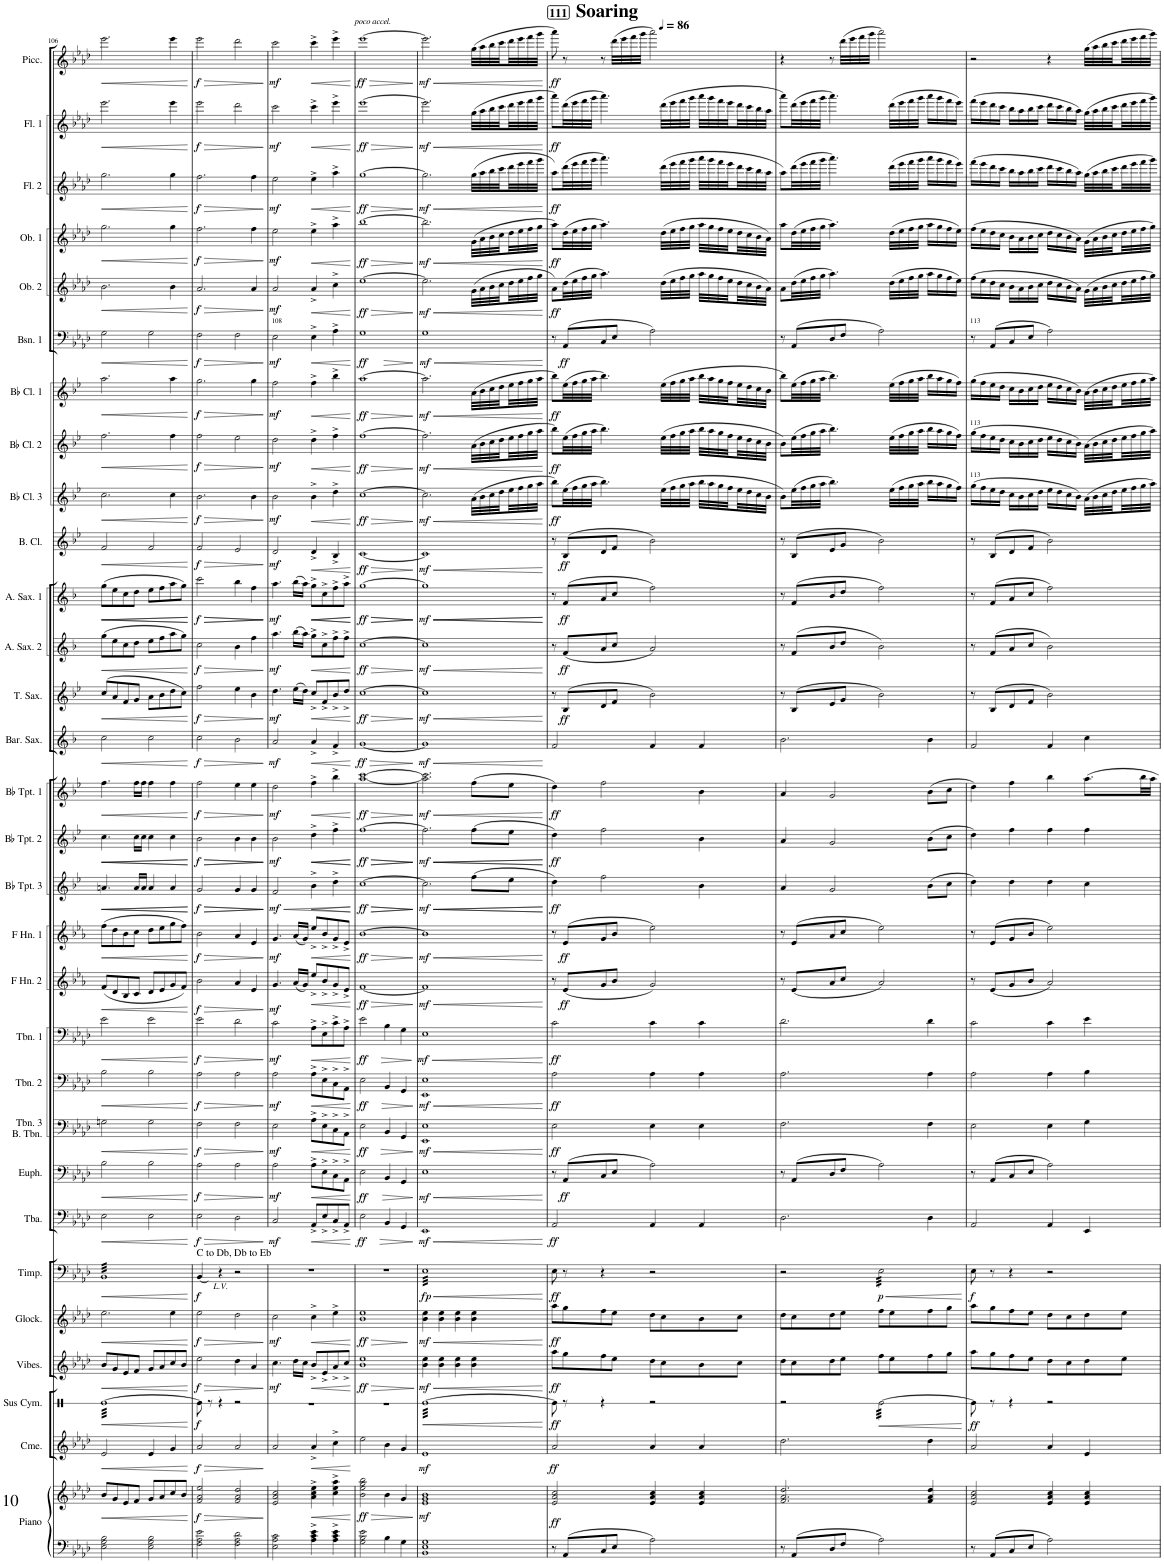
**kern	**kern	**dynam	**kern	**dynam	**kern	**dynam	**kern	**dynam	**kern	**dynam	**kern	**dynam	**kern	**dynam	**kern	**dynam	**kern	**dynam	**kern	**dynam	**kern	**dynam	**kern	**dynam	**kern	**dynam	**kern	**dynam	**kern	**dynam	**kern	**dynam	**kern	**dynam	**kern	**dynam	**kern	**dynam	**kern	**dynam	**kern	**dynam	**kern	**dynam	**kern	**dynam	**kern	**dynam	**kern	**dynam	**kern	**dynam	**kern	**dynam	**kern	**dynam	**kern	**dynam	**kern	**dynam
*part30	*part30	*part30	*part29	*part29	*part28	*part28	*part27	*part27	*part26	*part26	*part25	*part25	*part24	*part24	*part23	*part23	*part22	*part22	*part21	*part21	*part20	*part20	*part19	*part19	*part18	*part18	*part17	*part17	*part16	*part16	*part15	*part15	*part14	*part14	*part13	*part13	*part12	*part12	*part11	*part11	*part10	*part10	*part9	*part9	*part8	*part8	*part7	*part7	*part6	*part6	*part5	*part5	*part4	*part4	*part3	*part3	*part2	*part2	*part1	*part1
*staff31	*staff30	*staff30/31	*staff29	*staff29	*staff28	*staff28	*staff27	*staff27	*staff26	*staff26	*staff25	*staff25	*staff24	*staff24	*staff23	*staff23	*staff22	*staff22	*staff21	*staff21	*staff20	*staff20	*staff19	*staff19	*staff18	*staff18	*staff17	*staff17	*staff16	*staff16	*staff15	*staff15	*staff14	*staff14	*staff13	*staff13	*staff12	*staff12	*staff11	*staff11	*staff10	*staff10	*staff9	*staff9	*staff8	*staff8	*staff7	*staff7	*staff6	*staff6	*staff5	*staff5	*staff4	*staff4	*staff3	*staff3	*staff2	*staff2	*staff1	*staff1
*I"Piano	*	*	*I"Chimes	*	*I"Suspended Cymbal	*	*I"Vibraphone	*	*I"Glockenspiel	*	*I"Timpani	*	*I"Tuba	*	*I"Euphonium	*	*I"Trombone 3 &amp; Bass Trombone	*	*I"Trombone 2	*	*I"Trombone 1	*	*I"F Horn 2	*	*I"F Horn 1	*	*I"Bb Trumpet 3	*	*I"Bb Trumpet 2	*	*I"Bb Trumpet 1	*	*I"Baritone Saxophone	*	*I"Tenor Saxophone	*	*I"Alto Saxophone 2	*	*I"Alto Saxophone 1	*	*I"Bass Clarinet	*	*I"Bb Clarinet 3	*	*I"Bb Clarinet 2	*	*I"Bb Clarinet 1	*	*I"Bassoon 1	*	*I"Oboe 2	*	*I"Oboe 1	*	*I"Flute 2	*	*I"Flute 1	*	*I"Piccolo	*
*I'Piano	*	*	*I'Cme.	*	*I'Sus Cym.	*	*	*	*I'Glock.	*	*I'Timp.	*	*I'Tba.	*	*I'Euph.	*	*I'Tbn. 3 B. Tbn.	*	*I'Tbn. 2	*	*I'Tbn. 1	*	*I'F Hn. 2	*	*I'F Hn. 1	*	*I'Bb Tpt. 3	*	*I'Bb Tpt. 2	*	*I'Bb Tpt. 1	*	*I'Bar. Sax.	*	*I'T. Sax.	*	*I'A. Sax. 2	*	*I'A. Sax. 1	*	*I'B. Cl.	*	*I'Bb Cl. 3	*	*I'Bb Cl. 2	*	*I'Bb Cl. 1	*	*I'Bsn. 1	*	*I'Ob. 2	*	*I'Ob. 1	*	*I'Fl. 2	*	*I'Fl. 1	*	*I'Picc.	*
!!LO:PB:g=z
*clefF4	*clefG2	*	*clefG2	*	*clefX	*	*clefG2	*	*clefG2	*	*clefF4	*	*clefF4	*	*clefF4	*	*clefF4	*	*clefF4	*	*clefF4	*	*clefG2	*	*clefG2	*	*clefG2	*	*clefG2	*	*clefG2	*	*clefG2	*	*clefG2	*	*clefG2	*	*clefG2	*	*clefG2	*	*clefG2	*	*clefG2	*	*clefG2	*	*clefF4	*	*clefG2	*	*clefG2	*	*clefG2	*	*clefG2	*	*clefG2	*
*	*	*	*	*	*	*	*	*	*Trd-14c-24	*	*	*	*	*	*	*	*	*	*	*	*	*	*Trd4c7	*	*Trd4c7	*	*Trd1c2	*	*Trd1c2	*	*Trd1c2	*	*Trd12c21	*	*Trd8c14	*	*Trd5c9	*	*Trd5c9	*	*Trd8c14	*	*Trd1c2	*	*Trd1c2	*	*Trd1c2	*	*	*	*	*	*	*	*	*	*	*	*Trd-7c-12	*
*k[b-e-a-d-]	*k[b-e-a-d-]	*	*k[b-e-a-d-]	*	*k[]	*	*k[b-e-a-d-]	*	*k[b-e-a-d-]	*	*k[b-e-a-d-]	*	*k[b-e-a-d-]	*	*k[b-e-a-d-]	*	*k[b-e-a-d-]	*	*k[b-e-a-d-]	*	*k[b-e-a-d-]	*	*k[b-e-a-]	*	*k[b-e-a-]	*	*k[b-e-]	*	*k[b-e-]	*	*k[b-e-]	*	*k[b-]	*	*k[b-e-]	*	*k[b-]	*	*k[b-]	*	*k[b-e-]	*	*k[b-e-]	*	*k[b-e-]	*	*k[b-e-]	*	*k[b-e-a-d-]	*	*k[b-e-a-d-]	*	*k[b-e-a-d-]	*	*k[b-e-a-d-]	*	*k[b-e-a-d-]	*	*k[b-e-a-d-]	*
*M4/4	*M4/4	*	*M4/4	*	*M4/4	*	*M4/4	*	*M4/4	*	*M4/4	*	*M4/4	*	*M4/4	*	*M4/4	*	*M4/4	*	*M4/4	*	*M4/4	*	*M4/4	*	*M4/4	*	*M4/4	*	*M4/4	*	*M4/4	*	*M4/4	*	*M4/4	*	*M4/4	*	*M4/4	*	*M4/4	*	*M4/4	*	*M4/4	*	*M4/4	*	*M4/4	*	*M4/4	*	*M4/4	*	*M4/4	*	*M4/4	*
=106	=106	=106	=106	=106	=106	=106	=106	=106	=106	=106	=106	=106	=106	=106	=106	=106	=106	=106	=106	=106	=106	=106	=106	=106	=106	=106	=106	=106	=106	=106	=106	=106	=106	=106	=106	=106	=106	=106	=106	=106	=106	=106	=106	=106	=106	=106	=106	=106	=106	=106	=106	=106	=106	=106	=106	=106	=106	=106	=106	=106
!	!	!LO:HP:b	!	!LO:HP:b	!	!LO:HP:b	!	!LO:HP:b	!	!LO:HP:b	!	!LO:HP:b	!	!LO:HP:b	!	!LO:HP:b	!	!LO:HP:b	!	!LO:HP:b	!	!LO:HP:b	!	!LO:HP:b	!	!LO:HP:b	!	!LO:HP:b	!	!LO:HP:b	!	!LO:HP:b	!	!LO:HP:b	!	!LO:HP:b	!	!LO:HP:b	!	!LO:HP:b	!	!LO:HP:b	!	!LO:HP:b	!	!LO:HP:b	!	!LO:HP:b	!	!LO:HP:b	!	!LO:HP:b	!	!LO:HP:b	!	!LO:HP:b	!	!LO:HP:b	!	!LO:HP:b
*	*	*	*	*	*tremolo	*	*	*	*	*	*	*	*	*	*	*	*	*	*	*	*	*	*	*	*	*	*	*	*	*	*	*	*	*	*	*	*	*	*	*	*	*	*	*	*	*	*	*	*	*	*	*	*	*	*	*	*	*	*	*
*	*	*	*	*	*	*	*	*	*	*	*tremolo	*	*	*	*	*	*	*	*	*	*	*	*	*	*	*	*	*	*	*	*	*	*	*	*	*	*	*	*	*	*	*	*	*	*	*	*	*	*	*	*	*	*	*	*	*	*	*	*	*
2E-\ 2G\ 2B-\	8b-/L	<	2e-/	<	[32ReLLL	<	8b-/L	<	2.ee-\	<	32BB-LLL	<	2E-\	<	2B-\	<	2Gn\	<	2B-\	<	2e-\	<	(8f/L	<	(8ff\L	<	4.an/	<	4.cc\	<	4.ff\	<	2cc\	<	(8cc/L	<	(8gg\L	<	(8gg\L	<	2f/	<	2.cc\	<	2.ff\	<	2.aa\	<	2G\	<	2.b-\	<	2.gg\	<	2.gg\	<	2.eee-\	<	2.eee-\	<
.	.	.	.	.	32Re	.	.	.	.	.	32BB-	.	.	.	.	.	.	.	.	.	.	.	.	.	.	.	.	.	.	.	.	.	.	.	.	.	.	.	.	.	.	.	.	.	.	.	.	.	.	.	.	.	.	.	.	.	.	.	.	.
.	.	.	.	.	32Re	.	.	.	.	.	32BB-	.	.	.	.	.	.	.	.	.	.	.	.	.	.	.	.	.	.	.	.	.	.	.	.	.	.	.	.	.	.	.	.	.	.	.	.	.	.	.	.	.	.	.	.	.	.	.	.	.
.	.	.	.	.	32Re	.	.	.	.	.	32BB-	.	.	.	.	.	.	.	.	.	.	.	.	.	.	.	.	.	.	.	.	.	.	.	.	.	.	.	.	.	.	.	.	.	.	.	.	.	.	.	.	.	.	.	.	.	.	.	.	.
!	!	!	!	!	!	!	!	!	!	!	!	!	!	!	!	!	!	!	!	!	!	!	!	!	!	!	!	!	!	!	!	!	!	!	!	!	!	!	!	!LO:HP:b	!	!	!	!	!	!	!	!	!	!	!	!	!	!	!	!	!	!	!	!
.	8g/	.	.	.	32Re	.	8g/	.	.	.	32BB-	.	.	.	.	.	.	.	.	.	.	.	8d/	.	8dd\	.	.	.	.	.	.	.	.	.	8a/	.	8ee\	.	8ee\	<	.	.	.	.	.	.	.	.	.	.	.	.	.	.	.	.	.	.	.	.
.	.	.	.	.	32Re	.	.	.	.	.	32BB-	.	.	.	.	.	.	.	.	.	.	.	.	.	.	.	.	.	.	.	.	.	.	.	.	.	.	.	.	.	.	.	.	.	.	.	.	.	.	.	.	.	.	.	.	.	.	.	.	.
.	.	.	.	.	32Re	.	.	.	.	.	32BB-	.	.	.	.	.	.	.	.	.	.	.	.	.	.	.	.	.	.	.	.	.	.	.	.	.	.	.	.	.	.	.	.	.	.	.	.	.	.	.	.	.	.	.	.	.	.	.	.	.
.	.	.	.	.	32Re	.	.	.	.	.	32BB-	.	.	.	.	.	.	.	.	.	.	.	.	.	.	.	.	.	.	.	.	.	.	.	.	.	.	.	.	.	.	.	.	.	.	.	.	.	.	.	.	.	.	.	.	.	.	.	.	.
.	8e-/	.	.	.	32Re	.	8e-/	.	.	.	32BB-	.	.	.	.	.	.	.	.	.	.	.	8B-/	.	8b-\	.	.	.	.	.	.	.	.	.	8f/	.	8cc\	.	8cc\	.	.	.	.	.	.	.	.	.	.	.	.	.	.	.	.	.	.	.	.	.
.	.	.	.	.	32Re	.	.	.	.	.	32BB-	.	.	.	.	.	.	.	.	.	.	.	.	.	.	.	.	.	.	.	.	.	.	.	.	.	.	.	.	.	.	.	.	.	.	.	.	.	.	.	.	.	.	.	.	.	.	.	.	.
.	.	.	.	.	32Re	.	.	.	.	.	32BB-	.	.	.	.	.	.	.	.	.	.	.	.	.	.	.	.	.	.	.	.	.	.	.	.	.	.	.	.	.	.	.	.	.	.	.	.	.	.	.	.	.	.	.	.	.	.	.	.	.
.	.	.	.	.	32Re	.	.	.	.	.	32BB-	.	.	.	.	.	.	.	.	.	.	.	.	.	.	.	.	.	.	.	.	.	.	.	.	.	.	.	.	.	.	.	.	.	.	.	.	.	.	.	.	.	.	.	.	.	.	.	.	.
!	!	!	!	!	!	!	!	!	!	!	!	!	!	!	!	!	!	!	!	!	!	!	!	!	!	!	!	!LO:HP:b	!	!LO:HP:b	!	!	!	!	!	!	!	!	!	!	!	!	!	!	!	!	!	!	!	!	!	!	!	!	!	!	!	!	!	!
.	8f/J	.	.	.	32Re	.	8f/J	.	.	.	32BB-	.	.	.	.	.	.	.	.	.	.	.	8c/J	.	8cc\J	.	16a/LL	<	16cc\LL	<	16ff\LL	.	.	.	8g/J	.	8dd\J	.	8dd\J	.	.	.	.	.	.	.	.	.	.	.	.	.	.	.	.	.	.	.	.	.
.	.	.	.	.	32Re	.	.	.	.	.	32BB-	.	.	.	.	.	.	.	.	.	.	.	.	.	.	.	.	.	.	.	.	.	.	.	.	.	.	.	.	.	.	.	.	.	.	.	.	.	.	.	.	.	.	.	.	.	.	.	.	.
.	.	.	.	.	32Re	.	.	.	.	.	32BB-	.	.	.	.	.	.	.	.	.	.	.	.	.	.	.	16a/JJ	.	16cc\JJ	.	16ff\JJ	.	.	.	.	.	.	.	.	.	.	.	.	.	.	.	.	.	.	.	.	.	.	.	.	.	.	.	.	.
.	.	.	.	.	32Re	.	.	.	.	.	32BB-	.	.	.	.	.	.	.	.	.	.	.	.	.	.	.	.	.	.	.	.	.	.	.	.	.	.	.	.	.	.	.	.	.	.	.	.	.	.	.	.	.	.	.	.	.	.	.	.	.
2E-\ 2G\ 2B-\	8g/L	.	4e-/	.	32Re	.	8g/L	.	.	.	32BB-	.	2E-\	.	2B-\	.	2G\	.	2B-\	.	2e-\	.	8d/L	.	8dd\L	.	4a/	.	4cc\	.	4ff\	.	2cc\	.	8a\L	.	8ee\L	.	8ee\L	.	2f/	.	.	.	.	.	.	.	2G\	.	.	.	.	.	.	.	.	.	.	.
.	.	.	.	.	32Re	.	.	.	.	.	32BB-	.	.	.	.	.	.	.	.	.	.	.	.	.	.	.	.	.	.	.	.	.	.	.	.	.	.	.	.	.	.	.	.	.	.	.	.	.	.	.	.	.	.	.	.	.	.	.	.	.
.	.	.	.	.	32Re	.	.	.	.	.	32BB-	.	.	.	.	.	.	.	.	.	.	.	.	.	.	.	.	.	.	.	.	.	.	.	.	.	.	.	.	.	.	.	.	.	.	.	.	.	.	.	.	.	.	.	.	.	.	.	.	.
.	.	.	.	.	32Re	.	.	.	.	.	32BB-	.	.	.	.	.	.	.	.	.	.	.	.	.	.	.	.	.	.	.	.	.	.	.	.	.	.	.	.	.	.	.	.	.	.	.	.	.	.	.	.	.	.	.	.	.	.	.	.	.
.	8a-/	.	.	.	32Re	.	8a-/	.	.	.	32BB-	.	.	.	.	.	.	.	.	.	.	.	8e-/	.	8ee-\	.	.	.	.	.	.	.	.	.	8b-\	.	8ff\	.	8ff\	.	.	.	.	.	.	.	.	.	.	.	.	.	.	.	.	.	.	.	.	.
.	.	.	.	.	32Re	.	.	.	.	.	32BB-	.	.	.	.	.	.	.	.	.	.	.	.	.	.	.	.	.	.	.	.	.	.	.	.	.	.	.	.	.	.	.	.	.	.	.	.	.	.	.	.	.	.	.	.	.	.	.	.	.
.	.	.	.	.	32Re	.	.	.	.	.	32BB-	.	.	.	.	.	.	.	.	.	.	.	.	.	.	.	.	.	.	.	.	.	.	.	.	.	.	.	.	.	.	.	.	.	.	.	.	.	.	.	.	.	.	.	.	.	.	.	.	.
.	.	.	.	.	32Re	.	.	.	.	.	32BB-	.	.	.	.	.	.	.	.	.	.	.	.	.	.	.	.	.	.	.	.	.	.	.	.	.	.	.	.	.	.	.	.	.	.	.	.	.	.	.	.	.	.	.	.	.	.	.	.	.
.	8cc/	.	4g/	.	32Re	.	8cc/	.	4ee-\	.	32BB-	.	.	.	.	.	.	.	.	.	.	.	8g/	.	8gg\	.	4a/	.	4cc\	.	4ff\	.	.	.	8dd\	.	8aa\	.	8aa\	.	.	.	4cc\	.	4ff\	.	4aa\	.	.	.	4b-\	.	4gg\	.	4gg\	.	4eee-\	.	4eee-\	.
.	.	.	.	.	32Re	.	.	.	.	.	32BB-	.	.	.	.	.	.	.	.	.	.	.	.	.	.	.	.	.	.	.	.	.	.	.	.	.	.	.	.	.	.	.	.	.	.	.	.	.	.	.	.	.	.	.	.	.	.	.	.	.
.	.	.	.	.	32Re	.	.	.	.	.	32BB-	.	.	.	.	.	.	.	.	.	.	.	.	.	.	.	.	.	.	.	.	.	.	.	.	.	.	.	.	.	.	.	.	.	.	.	.	.	.	.	.	.	.	.	.	.	.	.	.	.
.	.	.	.	.	32Re	.	.	.	.	.	32BB-	.	.	.	.	.	.	.	.	.	.	.	.	.	.	.	.	.	.	.	.	.	.	.	.	.	.	.	.	.	.	.	.	.	.	.	.	.	.	.	.	.	.	.	.	.	.	.	.	.
.	8b-/J	.	.	.	32Re	.	8b-/J	.	.	.	32BB-	.	.	.	.	.	.	.	.	.	.	.	8f/J)	.	8ff\J)	.	.	.	.	.	.	.	.	.	8cc\J)	.	8gg\J)	.	8gg\J)	.	.	.	.	.	.	.	.	.	.	.	.	.	.	.	.	.	.	.	.	.
.	.	.	.	.	32Re	.	.	.	.	.	32BB-	.	.	.	.	.	.	.	.	.	.	.	.	.	.	.	.	.	.	.	.	.	.	.	.	.	.	.	.	.	.	.	.	.	.	.	.	.	.	.	.	.	.	.	.	.	.	.	.	.
.	.	.	.	.	32Re	.	.	.	.	.	32BB-	.	.	.	.	.	.	.	.	.	.	.	.	.	.	.	.	.	.	.	.	.	.	.	.	.	.	.	.	.	.	.	.	.	.	.	.	.	.	.	.	.	.	.	.	.	.	.	.	.
.	.	.	.	.	32ReJJJ	.	.	.	.	.	32BB-JJJ	.	.	.	.	.	.	.	.	.	.	.	.	.	.	.	.	.	.	.	.	.	.	.	.	.	.	.	.	.	.	.	.	.	.	.	.	.	.	.	.	.	.	.	.	.	.	.	.	.
*	*	*	*	*	*	*	*	*	*	*	*Xtremolo	*	*	*	*	*	*	*	*	*	*	*	*	*	*	*	*	*	*	*	*	*	*	*	*	*	*	*	*	*	*	*	*	*	*	*	*	*	*	*	*	*	*	*	*	*	*	*	*	*
*	*	*	*	*	*Xtremolo	*	*	*	*	*	*	*	*	*	*	*	*	*	*	*	*	*	*	*	*	*	*	*	*	*	*	*	*	*	*	*	*	*	*	*	*	*	*	*	*	*	*	*	*	*	*	*	*	*	*	*	*	*	*	*
.	.	[	.	[	.	[	.	[	.	[	.	[	.	[	.	[	.	[	.	[	.	[	.	[	.	[	.	[ [	.	[ [	.	[	.	[	.	[	.	[	.	[ [	.	[	.	[	.	[	.	[	.	[	.	[	.	[	.	[	.	[	.	[
=107	=107	=107	=107	=107	=107	=107	=107	=107	=107	=107	=107	=107	=107	=107	=107	=107	=107	=107	=107	=107	=107	=107	=107	=107	=107	=107	=107	=107	=107	=107	=107	=107	=107	=107	=107	=107	=107	=107	=107	=107	=107	=107	=107	=107	=107	=107	=107	=107	=107	=107	=107	=107	=107	=107	=107	=107	=107	=107	=107	=107
!	!	!	!	!	!	!	!	!	!	!	!LO:TX:a:t=C to Db, Db to Eb	!	!	!	!	!	!	!	!	!	!	!	!	!	!	!	!	!	!	!	!	!	!	!	!	!	!	!	!	!	!	!	!	!	!	!	!	!	!	!	!	!	!	!	!	!	!	!	!	!
!	!	!	!	!	!	!	!	!	!	!	!LO:TX:b:i:t=L.V.	!	!	!	!	!	!	!	!	!	!	!	!	!	!	!	!	!	!	!	!	!	!	!	!	!	!	!	!	!	!	!	!	!	!	!	!	!	!	!	!	!	!	!	!	!	!	!	!	!
!	!	!LO:HP:b	!	!LO:HP:b	!	!	!	!LO:HP:b	!	!LO:HP:b	!	!	!	!LO:HP:b	!	!LO:HP:b	!	!LO:HP:b	!	!LO:HP:b	!	!LO:HP:b	!	!LO:HP:b	!	!LO:HP:b	!	!LO:HP:b	!	!LO:HP:b	!	!LO:HP:b	!	!LO:HP:b	!	!LO:HP:b	!	!LO:HP:b	!	!LO:HP:b	!	!LO:HP:b	!	!LO:HP:b	!	!LO:HP:b	!	!LO:HP:b	!	!LO:HP:b	!	!LO:HP:b	!	!LO:HP:b	!	!LO:HP:b	!	!LO:HP:b	!	!LO:HP:b
!	!	!LO:DY:n=1:b	!	!LO:DY:n=1:b	!	!LO:DY:b	!	!LO:DY:n=1:b	!	!LO:DY:n=1:b	!	!LO:DY:b	!	!LO:DY:n=1:b	!	!LO:DY:n=1:b	!	!LO:DY:n=1:b	!	!LO:DY:n=1:b	!	!LO:DY:n=1:b	!	!LO:DY:n=1:b	!	!LO:DY:n=1:b	!	!LO:DY:n=1:b	!	!LO:DY:n=1:b	!	!LO:DY:n=1:b	!	!LO:DY:n=1:b	!	!LO:DY:n=1:b	!	!LO:DY:n=1:b	!	!LO:DY:n=1:b	!	!LO:DY:n=1:b	!	!LO:DY:n=1:b	!	!LO:DY:n=1:b	!	!LO:DY:n=1:b	!	!LO:DY:n=1:b	!	!LO:DY:n=1:b	!	!LO:DY:n=1:b	!	!LO:DY:n=1:b	!	!LO:DY:n=1:b	!	!LO:DY:n=1:b
2F\ 2A-\ 2e-\	2f/ 2a-/ 2ee-/	> f	2a-/	> f	8Re\]	f	2ee-\	> f	2ee-\	> f	4BB-/	f	2E-\	> f	2A-\	> f	2F\	> f	2A-\	> f	2e-\	> f	2b-\	> f	2b-\	> f	2g/	> f	2b-\	> f	2ff\	> f	2cc\	> f	2ff\	> f	2cc\	> f	2ccc\	> f	2f/	> f	2.b-\	> f	2ff\	> f	2.gg\	> f	2F\	> f	2.a-/	> f	2.ff\	> f	2.ff\	> f	2eee-\	> f	2eee-\	> f
.	.	.	.	.	8r	.	.	.	.	.	.	.	.	.	.	.	.	.	.	.	.	.	.	.	.	.	.	.	.	.	.	.	.	.	.	.	.	.	.	.	.	.	.	.	.	.	.	.	.	.	.	.	.	.	.	.	.	.	.	.
.	.	.	.	.	4r	.	.	.	.	.	4r	.	.	.	.	.	.	.	.	.	.	.	.	.	.	.	.	.	.	.	.	.	.	.	.	.	.	.	.	.	.	.	.	.	.	.	.	.	.	.	.	.	.	.	.	.	.	.	.	.
!	!	!	!	!	!	!	!	!	!	!	!	!	!	!	!	!	!	!	!	!	!	!	!	!	!	!	!	!LO:HP:b	!	!LO:HP:b	!	!	!	!	!	!	!	!	!	!LO:HP:b	!	!	!	!	!	!	!	!	!	!	!	!	!	!	!	!	!	!	!	!
2F\ 2A-\ 2d-\	2f/ 2a-/ 2dd-/	.	2a-/	.	2r	.	4dd-\	.	2dd-\	.	2r	.	2D-\	.	2A-\	.	2F\	.	2A-\	.	2d-\	.	4a-/	.	4a-/	.	4g/	>	4b-\	>	4ee-\	.	2b-\	.	4ee-\	.	4b-\	.	4bb-\	>	2e-/	.	.	.	2ee-\	.	.	.	2F\	.	.	.	.	.	.	.	2ddd-\	.	2ddd-\	.
.	.	.	.	.	.	.	4a-/	.	.	.	.	.	.	.	.	.	.	.	.	.	.	.	4e-/	.	4e-/	.	4g/	.	4b-\	.	4ee-\	.	.	.	4b-\	.	4ff\	.	4ff\	.	.	.	4b-\	.	.	.	4gg\	.	.	.	4a-/	.	4ff\	.	4ff\	.	.	.	.	.
.	.	]	.	]	.	.	.	]	.	]	.	.	.	]	.	]	.	]	.	]	.	]	.	]	.	]	.	] ]	.	] ]	.	]	.	]	.	]	.	]	.	] ]	.	]	.	]	.	]	.	]	.	]	.	]	.	]	.	]	.	]	.	]
=108	=108	=108	=108	=108	=108	=108	=108	=108	=108	=108	=108	=108	=108	=108	=108	=108	=108	=108	=108	=108	=108	=108	=108	=108	=108	=108	=108	=108	=108	=108	=108	=108	=108	=108	=108	=108	=108	=108	=108	=108	=108	=108	=108	=108	=108	=108	=108	=108	=108	=108	=108	=108	=108	=108	=108	=108	=108	=108	=108	=108
!	!	!	!	!	!	!	!	!	!	!	!	!	!	!	!	!	!	!	!	!	!	!	!	!	!	!	!	!	!	!	!	!	!	!	!	!	!	!	!	!	!	!	!	!	!	!	!	!	!LO:TX:a:t=108	!	!	!	!	!	!	!	!	!	!	!
!	!	!	!	!	!	!	!	!LO:DY:b	!	!LO:DY:b	!	!	!	!LO:DY:b	!	!LO:DY:b	!	!LO:DY:b	!	!LO:DY:b	!	!LO:DY:b	!	!LO:DY:b	!	!LO:DY:b	!	!LO:HP:b	!	!	!	!	!	!	!	!	!	!	!	!	!	!	!	!	!	!	!	!	!	!	!	!	!	!	!	!	!	!	!	!
!	!	!	!	!	!	!	!	!	!	!	!	!	!	!	!	!	!	!	!	!	!	!	!	!	!	!	!	!LO:DY:n=1:b	!	!LO:DY:b	!	!LO:DY:b	!	!LO:DY:b	!	!LO:DY:b	!	!LO:DY:b	!	!LO:DY:b	!	!LO:DY:b	!	!LO:DY:b	!	!LO:DY:b	!	!LO:DY:b	!	!LO:DY:b	!	!LO:DY:b	!	!LO:DY:b	!	!LO:DY:b	!	!LO:DY:b	!	!LO:DY:b
2E-\ 2A-\ 2c\	2e-/ 2a-/ 2cc/	.	2a-/	.	1r	.	4.cc\	mf	2cc\	mf	1r	.	2C/	mf	2A-\	mf	2E-\	mf	2A-\	mf	2c\	mf	4.g/	mf	4.g/	mf	2f/	< mf	2b-\	mf	2dd\	mf	2a/	mf	4.dd\	mf	4.aa\	mf	4.aa\	mf	2d/	mf	2b-\	mf	2dd\	mf	2ff\	mf	2E-\	mf	2a-/	mf	2ee-\	mf	2ee-\	mf	2ccc\	mf	2ccc\	mf
.	.	.	.	.	.	.	16dd-\LL	.	.	.	.	.	.	.	.	.	.	.	.	.	.	.	(16a-/LL	.	(16a-/LL	.	.	.	.	.	.	.	.	.	(16ee-\LL	.	(16bb-\LL	.	(16bb-\LL	.	.	.	.	.	.	.	.	.	.	.	.	.	.	.	.	.	.	.	.	.
.	.	.	.	.	.	.	16cc\JJ	.	.	.	.	.	.	.	.	.	.	.	.	.	.	.	16g/JJ)	.	16g/JJ)	.	.	.	.	.	.	.	.	.	16dd\JJ)	.	16aa\JJ)	.	16aa\JJ)	.	.	.	.	.	.	.	.	.	.	.	.	.	.	.	.	.	.	.	.	.
!	!	!LO:HP:b	!	!LO:HP:b	!	!	!	!LO:HP:b	!	!LO:HP:b	!	!	!	!LO:HP:b	!	!LO:HP:b	!	!LO:HP:b	!	!LO:HP:b	!	!LO:HP:b	!	!LO:HP:b	!	!LO:HP:b	!	!LO:HP:b	!	!LO:HP:b	!	!LO:HP:b	!	!LO:HP:b	!	!LO:HP:b	!	!LO:HP:b	!	!LO:HP:b	!	!LO:HP:b	!	!LO:HP:b	!	!LO:HP:b	!	!LO:HP:b	!	!LO:HP:b	!	!LO:HP:b	!	!LO:HP:b	!	!LO:HP:b	!	!LO:HP:b	!	!LO:HP:b
4A-\^ 4c\^ 4e-\^	4a-\^ 4cc\^ 4ee-\^	<	4a-^/	<	.	.	8b-^/L	<	4cc^\	<	.	.	8AA-^/L	<	8A-^\L	<	8A-^\L	<	8A-^\L	<	8A-^\L	<	8ee-^/L	<	8ee-^/L	<	4b-^\	<	4dd^\	<	4ff^\	<	4a^/	<	8cc^/L	<	8gg^\L	<	8gg^\L	<	4d^/	<	4b-^\	<	4dd^\	<	4ff^\	<	4E-^\	<	4a-^/	<	4ee-^\	<	4ee-^\	<	4ccc^\	<	4ccc^\	<
!	!	!	!	!	!	!	!	!	!	!	!	!	!	!	!	!	!	!	!	!	!	!	!	!	!	!	!	!	!	!	!	!	!	!	!	!	!	!	!	!LO:HP:b	!	!	!	!	!	!	!	!	!	!	!	!	!	!	!	!	!	!	!	!
.	.	.	.	.	.	.	8e-^/	.	.	.	.	.	8E-^/	.	8E-^\	.	8E-^\	.	8E-^\	.	8E-^\	.	8b-^/	.	8b-^/	.	.	.	.	.	.	.	.	.	8f^/	.	8cc^\	.	8cc^\	<	.	.	.	.	.	.	.	.	.	.	.	.	.	.	.	.	.	.	.	.
!	!	!	!	!	!	!	!	!	!	!	!	!	!	!	!	!	!	!	!	!	!	!	!	!	!	!	!	!	!	!LO:HP:b	!	!	!	!	!	!	!	!	!	!	!	!	!	!	!	!	!	!	!	!	!	!	!	!	!	!	!	!	!	!
4A-\^ 4c\^ 4e-\^	4cc\^ 4ee-\^ 4aa-\^	.	4cc^\	.	.	.	8a-^/	.	4ee-^\	.	.	.	8C^/	.	8C^\	.	8C^\	.	8C^\	.	8c^\	.	8g^/	.	8g^/	.	4dd^\	.	4ff^\	<	4bb-^\	.	4f^/	.	8b-^/	.	8ff^\	.	8ff^\	.	4B-^/	.	4dd^\	.	4ff^\	.	4bb-^\	.	4A-^\	.	4cc^\	.	4aa-^\	.	4aa-^\	.	4eee-^\	.	4eee-^\	.
.	.	.	.	.	.	.	8cc^/J	.	.	.	.	.	8AA-^/J	.	8AA-^\J	.	8AA-^\J	.	8AA-^\J	.	8A-^\J	.	8e-^/J	.	8e-^/J	.	.	.	.	.	.	.	.	.	8dd^/J	.	8ff^\J	.	8aa^\J	.	.	.	.	.	.	.	.	.	.	.	.	.	.	.	.	.	.	.	.	.
.	.	[	.	[	.	.	.	[	.	[	.	.	.	[	.	[	.	[	.	[	.	[	.	[	.	[	.	[ [	.	[ [	.	[	.	[	.	[	.	[	.	[ [	.	[	.	[	.	[	.	[	.	[	.	[	.	[	.	[	.	[	.	[
=109	=109	=109	=109	=109	=109	=109	=109	=109	=109	=109	=109	=109	=109	=109	=109	=109	=109	=109	=109	=109	=109	=109	=109	=109	=109	=109	=109	=109	=109	=109	=109	=109	=109	=109	=109	=109	=109	=109	=109	=109	=109	=109	=109	=109	=109	=109	=109	=109	=109	=109	=109	=109	=109	=109	=109	=109	=109	=109	=109	=109
!	!	!	!	!	!	!	!	!	!	!	!	!	!	!	!	!	!	!	!	!	!	!	!	!	!	!	!	!	!	!	!	!	!	!	!	!	!	!	!	!	!	!	!	!	!	!	!	!	!	!	!	!	!	!	!	!	!	!	!LO:TX:a:i:t=poco accel.	!
!	!	!LO:HP:b	!	!	!	!	!	!LO:HP:b	!	!LO:HP:b	!	!	!	!LO:HP:b	!	!LO:HP:b	!	!LO:HP:b	!	!LO:HP:b	!	!LO:HP:b	!	!LO:HP:b	!	!LO:HP:b	!	!LO:HP:b	!	!	!	!	!	!	!	!	!	!	!	!	!	!	!	!	!	!	!	!	!	!	!	!	!	!	!	!	!	!	!	!
!	!	!	!	!	!	!	!	!	!	!	!	!	!	!	!	!	!	!	!	!	!	!	!	!	!	!	!	!LO:HP:n=1:b	!	!LO:HP:b	!	!	!	!	!	!	!	!	!	!	!	!	!	!	!	!	!	!	!	!	!	!	!	!	!	!	!	!	!	!
!	!	!	!	!	!	!	!	!	!	!	!	!	!	!	!	!	!	!	!	!	!	!	!	!	!	!	!	!	!	!LO:HP:n=1:b	!	!LO:HP:b	!	!LO:HP:b	!	!LO:HP:b	!	!LO:HP:b	!	!LO:HP:b	!	!	!	!	!	!	!	!	!	!	!	!	!	!	!	!	!	!	!	!
!	!	!LO:DY:n=1:b	!	!	!	!	!	!LO:DY:n=1:b	!	!LO:DY:n=1:b	!	!	!	!LO:DY:n=1:b	!	!LO:DY:n=1:b	!	!LO:DY:n=1:b	!	!LO:DY:n=1:b	!	!LO:DY:n=1:b	!	!LO:DY:n=1:b	!	!LO:DY:n=1:b	!	!LO:DY:n=1:b	!	!LO:DY:n=1:b	!	!LO:DY:n=1:b	!	!LO:DY:n=1:b	!	!LO:DY:n=1:b	!	!LO:DY:n=1:b	!	!LO:HP:n=1:b	!	!LO:HP:b	!	!LO:HP:b	!	!LO:HP:b	!	!LO:HP:b	!	!LO:HP:b	!	!LO:HP:b	!	!LO:HP:b	!	!LO:HP:b	!	!LO:HP:b	!	!LO:HP:b
!	!	!	!	!	!	!	!	!	!	!	!	!	!	!	!	!	!	!	!	!	!	!	!	!	!	!	!	!	!	!	!	!	!	!	!	!	!	!	!	!LO:DY:n=1:b	!	!LO:DY:n=1:b	!	!LO:DY:n=1:b	!	!LO:DY:n=1:b	!	!LO:DY:n=1:b	!	!LO:DY:n=1:b	!	!LO:DY:n=1:b	!	!LO:DY:n=1:b	!	!LO:DY:n=1:b	!	!LO:DY:n=1:b	!	!LO:DY:n=1:b
2G\ 2B-\ 2e-\	2b-\ 2ee-\ 2gg\ 2bb-\	> ff	2ee-\	.	1r	.	1b- 1ee-	> ff	1b- 1ee-	> ff	1r	.	2E-\	> ff	2E-\	> ff	2E-\	> ff	2E-\	> ff	2e-\	> ff	[1f	> ff	[1b-	> ff	[1cc	> > ff	[1ff	> > ff	[1aa [1ccc	> ff	[1g	> ff	[1cc	> ff	[1cc	> ff	[1gg	> > ff	[1c	> ff	[1cc	> ff	[1ff	> ff	[1aa	> ff	1G	> ff	[1ee-	> ff	[1bb-	> ff	[1gg	> ff	[1eee-	> ff	[1eee-	> ff
4B-\	4b-\	.	4b-\	.	.	.	.	.	.	.	.	.	4BB-/	.	4BB-/	.	4BB-/	.	4BB-/	.	4B-\	.	.	.	.	.	.	.	.	.	.	.	.	.	.	.	.	.	.	.	.	.	.	.	.	.	.	.	.	.	.	.	.	.	.	.	.	.	.	.
4G\	4g/	.	4g/	.	.	.	.	.	.	.	.	.	4GG/	.	4GG/	.	4GG/	.	4GG/	.	4G\	.	.	.	.	.	.	.	.	.	.	.	.	.	.	.	.	.	.	.	.	.	.	.	.	.	.	.	.	.	.	.	.	.	.	.	.	.	.	.
.	.	]	.	.	.	.	.	]	.	]	.	.	.	]	.	]	.	]	.	]	.	]	.	]	.	]	.	]	.	]	.	]	.	]	.	]	.	]	.	]	.	]	.	]	.	]	.	]	.	]	.	]	.	]	.	]	.	]	.	]
=110	=110	=110	=110	=110	=110	=110	=110	=110	=110	=110	=110	=110	=110	=110	=110	=110	=110	=110	=110	=110	=110	=110	=110	=110	=110	=110	=110	=110	=110	=110	=110	=110	=110	=110	=110	=110	=110	=110	=110	=110	=110	=110	=110	=110	=110	=110	=110	=110	=110	=110	=110	=110	=110	=110	=110	=110	=110	=110	=110	=110
!	!	!	!	!	!	!LO:HP:b	!	!LO:HP:b	!	!LO:HP:b	!	!LO:HP:b	!	!LO:HP:b	!	!LO:HP:b	!	!LO:HP:b	!	!LO:HP:b	!	!LO:HP:b	!	!LO:HP:b	!	!LO:HP:b	!	!	!	!	!	!LO:HP:b	!	!LO:HP:b	!	!LO:HP:b	!	!LO:HP:b	!	!LO:HP:b	!	!	!	!	!	!	!	!	!	!	!	!	!	!	!	!	!	!	!	!
!	!	!LO:DY:b	!	!LO:DY:b	!	!	!	!LO:DY:n=1:b	!	!LO:DY:n=1:b	!	!LO:DY:n=1:b	!	!LO:DY:n=1:b	!	!LO:DY:n=1:b	!	!LO:DY:n=1:b	!	!LO:DY:n=1:b	!	!LO:DY:n=1:b	!	!LO:DY:n=1:b	!	!LO:DY:n=1:b	!	!LO:DY:b	!	!LO:DY:b	!	!LO:DY:n=1:b	!	!LO:DY:n=1:b	!	!LO:DY:n=1:b	!	!LO:DY:n=1:b	!	!LO:HP:n=1:b	!	!LO:HP:b	!	!LO:HP:b	!	!LO:HP:b	!	!LO:HP:b	!	!LO:HP:b	!	!LO:HP:b	!	!LO:HP:b	!	!LO:HP:b	!	!LO:HP:b	!	!LO:HP:b
!	!	!	!	!	!	!	!	!	!	!	!	!	!	!	!	!	!	!	!	!	!	!	!	!	!	!	!	!	!	!	!	!	!	!	!	!	!	!	!	!LO:DY:n=1:b	!	!LO:DY:n=1:b	!	!LO:DY:n=1:b	!	!LO:DY:n=1:b	!	!LO:DY:n=1:b	!	!LO:DY:n=1:b	!	!LO:DY:n=1:b	!	!LO:DY:n=1:b	!	!LO:DY:n=1:b	!	!LO:DY:n=1:b	!	!LO:DY:n=1:b
*	*	*	*	*	*tremolo	*	*	*	*	*	*	*	*	*	*	*	*	*	*	*	*	*	*	*	*	*	*	*	*	*	*	*	*	*	*	*	*	*	*	*	*	*	*	*	*	*	*	*	*	*	*	*	*	*	*	*	*	*	*	*
*	*	*	*	*	*	*	*	*	*	*	*tremolo	*	*	*	*	*	*	*	*	*	*	*	*	*	*	*	*	*	*	*	*	*	*	*	*	*	*	*	*	*	*	*	*	*	*	*	*	*	*	*	*	*	*	*	*	*	*	*	*	*
1BB- 1E- 1G	1e- 1g 1b-	mf	1e-	mf	[32ReLLL	<	4b-\ 4ee-\	< mf	4b-\ 4ee-\	< mf	32E-LLL	< fp	1EE-	< mf	1E-	< mf	1EE- 1E-	< mf	1EE- 1E-	< mf	1E-	< mf	1f]	< mf	1b-]	< mf	2.cc\]	mf	2.ff\]	mf	2.aa\] 2.ccc\]	< mf	1g]	< mf	1cc]	< mf	1cc]	< mf	1gg]	< < mf	1c]	< mf	2.cc\]	< mf	2.ff\]	< mf	2.aa\]	< mf	1G	< mf	2.ee-\]	< mf	2.bb-\]	< mf	2.gg\]	< mf	2.eee-\]	< mf	2.eee-\]	< mf
.	.	.	.	.	32Re	.	.	.	.	.	32E-	.	.	.	.	.	.	.	.	.	.	.	.	.	.	.	.	.	.	.	.	.	.	.	.	.	.	.	.	.	.	.	.	.	.	.	.	.	.	.	.	.	.	.	.	.	.	.	.	.
.	.	.	.	.	32Re	.	.	.	.	.	32E-	.	.	.	.	.	.	.	.	.	.	.	.	.	.	.	.	.	.	.	.	.	.	.	.	.	.	.	.	.	.	.	.	.	.	.	.	.	.	.	.	.	.	.	.	.	.	.	.	.
.	.	.	.	.	32Re	.	.	.	.	.	32E-	.	.	.	.	.	.	.	.	.	.	.	.	.	.	.	.	.	.	.	.	.	.	.	.	.	.	.	.	.	.	.	.	.	.	.	.	.	.	.	.	.	.	.	.	.	.	.	.	.
.	.	.	.	.	32Re	.	.	.	.	.	32E-	.	.	.	.	.	.	.	.	.	.	.	.	.	.	.	.	.	.	.	.	.	.	.	.	.	.	.	.	.	.	.	.	.	.	.	.	.	.	.	.	.	.	.	.	.	.	.	.	.
.	.	.	.	.	32Re	.	.	.	.	.	32E-	.	.	.	.	.	.	.	.	.	.	.	.	.	.	.	.	.	.	.	.	.	.	.	.	.	.	.	.	.	.	.	.	.	.	.	.	.	.	.	.	.	.	.	.	.	.	.	.	.
.	.	.	.	.	32Re	.	.	.	.	.	32E-	.	.	.	.	.	.	.	.	.	.	.	.	.	.	.	.	.	.	.	.	.	.	.	.	.	.	.	.	.	.	.	.	.	.	.	.	.	.	.	.	.	.	.	.	.	.	.	.	.
.	.	.	.	.	32Re	.	.	.	.	.	32E-	.	.	.	.	.	.	.	.	.	.	.	.	.	.	.	.	.	.	.	.	.	.	.	.	.	.	.	.	.	.	.	.	.	.	.	.	.	.	.	.	.	.	.	.	.	.	.	.	.
.	.	.	.	.	32Re	.	4b-\ 4ee-\	.	4b-\ 4ee-\	.	32E-	.	.	.	.	.	.	.	.	.	.	.	.	.	.	.	.	.	.	.	.	.	.	.	.	.	.	.	.	.	.	.	.	.	.	.	.	.	.	.	.	.	.	.	.	.	.	.	.	.
.	.	.	.	.	32Re	.	.	.	.	.	32E-	.	.	.	.	.	.	.	.	.	.	.	.	.	.	.	.	.	.	.	.	.	.	.	.	.	.	.	.	.	.	.	.	.	.	.	.	.	.	.	.	.	.	.	.	.	.	.	.	.
.	.	.	.	.	32Re	.	.	.	.	.	32E-	.	.	.	.	.	.	.	.	.	.	.	.	.	.	.	.	.	.	.	.	.	.	.	.	.	.	.	.	.	.	.	.	.	.	.	.	.	.	.	.	.	.	.	.	.	.	.	.	.
.	.	.	.	.	32Re	.	.	.	.	.	32E-	.	.	.	.	.	.	.	.	.	.	.	.	.	.	.	.	.	.	.	.	.	.	.	.	.	.	.	.	.	.	.	.	.	.	.	.	.	.	.	.	.	.	.	.	.	.	.	.	.
.	.	.	.	.	32Re	.	.	.	.	.	32E-	.	.	.	.	.	.	.	.	.	.	.	.	.	.	.	.	.	.	.	.	.	.	.	.	.	.	.	.	.	.	.	.	.	.	.	.	.	.	.	.	.	.	.	.	.	.	.	.	.
.	.	.	.	.	32Re	.	.	.	.	.	32E-	.	.	.	.	.	.	.	.	.	.	.	.	.	.	.	.	.	.	.	.	.	.	.	.	.	.	.	.	.	.	.	.	.	.	.	.	.	.	.	.	.	.	.	.	.	.	.	.	.
.	.	.	.	.	32Re	.	.	.	.	.	32E-	.	.	.	.	.	.	.	.	.	.	.	.	.	.	.	.	.	.	.	.	.	.	.	.	.	.	.	.	.	.	.	.	.	.	.	.	.	.	.	.	.	.	.	.	.	.	.	.	.
.	.	.	.	.	32Re	.	.	.	.	.	32E-	.	.	.	.	.	.	.	.	.	.	.	.	.	.	.	.	.	.	.	.	.	.	.	.	.	.	.	.	.	.	.	.	.	.	.	.	.	.	.	.	.	.	.	.	.	.	.	.	.
.	.	.	.	.	32Re	.	4b-\ 4ee-\	.	4b-\ 4ee-\	.	32E-	.	.	.	.	.	.	.	.	.	.	.	.	.	.	.	.	.	.	.	.	.	.	.	.	.	.	.	.	.	.	.	.	.	.	.	.	.	.	.	.	.	.	.	.	.	.	.	.	.
.	.	.	.	.	32Re	.	.	.	.	.	32E-	.	.	.	.	.	.	.	.	.	.	.	.	.	.	.	.	.	.	.	.	.	.	.	.	.	.	.	.	.	.	.	.	.	.	.	.	.	.	.	.	.	.	.	.	.	.	.	.	.
.	.	.	.	.	32Re	.	.	.	.	.	32E-	.	.	.	.	.	.	.	.	.	.	.	.	.	.	.	.	.	.	.	.	.	.	.	.	.	.	.	.	.	.	.	.	.	.	.	.	.	.	.	.	.	.	.	.	.	.	.	.	.
.	.	.	.	.	32Re	.	.	.	.	.	32E-	.	.	.	.	.	.	.	.	.	.	.	.	.	.	.	.	.	.	.	.	.	.	.	.	.	.	.	.	.	.	.	.	.	.	.	.	.	.	.	.	.	.	.	.	.	.	.	.	.
.	.	.	.	.	32Re	.	.	.	.	.	32E-	.	.	.	.	.	.	.	.	.	.	.	.	.	.	.	.	.	.	.	.	.	.	.	.	.	.	.	.	.	.	.	.	.	.	.	.	.	.	.	.	.	.	.	.	.	.	.	.	.
.	.	.	.	.	32Re	.	.	.	.	.	32E-	.	.	.	.	.	.	.	.	.	.	.	.	.	.	.	.	.	.	.	.	.	.	.	.	.	.	.	.	.	.	.	.	.	.	.	.	.	.	.	.	.	.	.	.	.	.	.	.	.
.	.	.	.	.	32Re	.	.	.	.	.	32E-	.	.	.	.	.	.	.	.	.	.	.	.	.	.	.	.	.	.	.	.	.	.	.	.	.	.	.	.	.	.	.	.	.	.	.	.	.	.	.	.	.	.	.	.	.	.	.	.	.
.	.	.	.	.	32Re	.	.	.	.	.	32E-	.	.	.	.	.	.	.	.	.	.	.	.	.	.	.	.	.	.	.	.	.	.	.	.	.	.	.	.	.	.	.	.	.	.	.	.	.	.	.	.	.	.	.	.	.	.	.	.	.
*	*	*	*	*	*	*	*	*	*	*	*	*	*	*	*	*	*	*	*	*	*	*	*	*	*	*	*	*	*	*	*	*	*	*	*	*	*	*	*	*	*	*	*	*	*	*	*	*	*	*	*	*	*	*	*	*	*	*	*MM86	*
!	!	!	!	!	!	!	!	!	!	!	!	!	!	!	!	!	!	!	!	!	!	!	!	!	!	!	!	!LO:HP:n=1:b	!	!LO:HP:n=1:b	!	!	!	!	!	!	!	!	!	!	!	!	!	!	!	!	!	!	!	!	!	!	!	!	!	!	!	!	!	!
.	.	.	.	.	32Re	.	4b-\ 4ee-\	.	4b-\ 4ee-\	.	32E-	.	.	.	.	.	.	.	.	.	.	.	.	.	.	.	(8ff\L	] <	(8ff\L	] <	(8ff\L	.	.	.	.	.	.	.	.	.	.	.	(32a\LLL	.	(32a\LLL	.	(32a\LLL	.	.	.	(32g\LLL	.	(32g\LLL	.	(32gg\LLL	.	(32gg\LLL	.	(32gg\LLL	.
.	.	.	.	.	32Re	.	.	.	.	.	32E-	.	.	.	.	.	.	.	.	.	.	.	.	.	.	.	.	.	.	.	.	.	.	.	.	.	.	.	.	.	.	.	32b-\	.	32b-\	.	32b-\	.	.	.	32a-\	.	32a-\	.	32aa-\	.	32aa-\	.	32aa-\	.
.	.	.	.	.	32Re	.	.	.	.	.	32E-	.	.	.	.	.	.	.	.	.	.	.	.	.	.	.	.	.	.	.	.	.	.	.	.	.	.	.	.	.	.	.	32cc\	.	32cc\	.	32cc\	.	.	.	32b-\	.	32b-\	.	32bb-\	.	32bb-\	.	32bb-\	.
.	.	.	.	.	32Re	.	.	.	.	.	32E-	.	.	.	.	.	.	.	.	.	.	.	.	.	.	.	.	.	.	.	.	.	.	.	.	.	.	.	.	.	.	.	32dd\	.	32dd\	.	32dd\	.	.	.	32cc\	.	32cc\	.	32ccc\	.	32ccc\	.	32ccc\	.
!	!	!	!	!	!	!	!	!	!	!	!	!	!	!	!	!	!	!	!	!	!	!	!	!	!	!	!	!LO:HP:b	!	!LO:HP:b	!	!	!	!	!	!	!	!	!	!	!	!	!	!	!	!	!	!	!	!	!	!	!	!	!	!	!	!	!	!
.	.	.	.	.	32Re	.	.	.	.	.	32E-	.	.	.	.	.	.	.	.	.	.	.	.	.	.	.	8ee-\J	<	8ee-\J	<	8ee-\J	.	.	.	.	.	.	.	.	.	.	.	32ee-\	.	32ee-\	.	32ee-\	.	.	.	32dd-\	.	32dd-\	.	32ddd-\	.	32ddd-\	.	32ddd-\	.
.	.	.	.	.	32Re	.	.	.	.	.	32E-	.	.	.	.	.	.	.	.	.	.	.	.	.	.	.	.	.	.	.	.	.	.	.	.	.	.	.	.	.	.	.	32ff\	.	32ff\	.	32ff\	.	.	.	32ee-\	.	32ee-\	.	32eee-\	.	32eee-\	.	32eee-\	.
.	.	.	.	.	32Re	.	.	.	.	.	32E-	.	.	.	.	.	.	.	.	.	.	.	.	.	.	.	.	.	.	.	.	.	.	.	.	.	.	.	.	.	.	.	32gg\	.	32gg\	.	32gg\	.	.	.	32ff\	.	32ff\	.	32fff\	.	32fff\	.	32fff\	.
.	.	.	.	.	32ReJJJ	.	.	.	.	.	32E-JJJ	.	.	.	.	.	.	.	.	.	.	.	.	.	.	.	.	.	.	.	.	.	.	.	.	.	.	.	.	.	.	.	32aa\JJJ	.	32aa\JJJ	.	32aa\JJJ	.	.	.	32gg\JJJ	.	32gg\JJJ	.	32ggg\JJJ	.	32ggg\JJJ	.	32ggg\JJJ	.
*	*	*	*	*	*	*	*	*	*	*	*Xtremolo	*	*	*	*	*	*	*	*	*	*	*	*	*	*	*	*	*	*	*	*	*	*	*	*	*	*	*	*	*	*	*	*	*	*	*	*	*	*	*	*	*	*	*	*	*	*	*	*	*
*	*	*	*	*	*Xtremolo	*	*	*	*	*	*	*	*	*	*	*	*	*	*	*	*	*	*	*	*	*	*	*	*	*	*	*	*	*	*	*	*	*	*	*	*	*	*	*	*	*	*	*	*	*	*	*	*	*	*	*	*	*	*	*
.	.	.	.	.	.	[	.	[	.	[	.	[	.	[	.	[	.	[	.	[	.	[	.	[	.	[	.	[ [	.	[ [	.	[	.	[	.	[	.	[	.	]	.	[	.	[	.	[	.	[	.	[	.	[	.	[	.	[	.	[	.	[
!!LO:REH:place=s1:a:B:cj:fs=14:t=111
=111	=111	=111	=111	=111	=111	=111	=111	=111	=111	=111	=111	=111	=111	=111	=111	=111	=111	=111	=111	=111	=111	=111	=111	=111	=111	=111	=111	=111	=111	=111	=111	=111	=111	=111	=111	=111	=111	=111	=111	=111	=111	=111	=111	=111	=111	=111	=111	=111	=111	=111	=111	=111	=111	=111	=111	=111	=111	=111	=111	=111
!	!	!	!	!	!	!	!	!	!	!	!	!	!	!	!	!	!	!	!	!	!	!	!	!	!	!	!	!	!	!	!	!	!	!	!	!	!	!	!	!	!	!	!	!	!	!	!	!	!	!	!	!	!	!	!	!	!	!	!LO:TX:a:B:t=Soaring	!
!	!	!LO:DY:b	!	!LO:DY:b	!	!LO:DY:b	!	!LO:DY:b	!	!LO:DY:b	!	!LO:DY:b	!	!LO:DY:b	!	!	!	!LO:DY:b	!	!LO:DY:b	!	!LO:DY:b	!	!	!	!	!	!LO:DY:b	!	!LO:DY:b	!	!LO:DY:b	!	!	!	!	!	!	!	!	!	!	!	!LO:DY:b	!	!LO:DY:b	!	!LO:DY:b	!	!	!	!LO:DY:b	!	!LO:DY:b	!	!LO:DY:b	!	!LO:DY:b	!	!LO:DY:b
8r	2e-/ 2a-/ 2cc/	ff	2a-/	ff	8Re\]	ff	8aa-\L	ff	8aa-\L	ff	8E-\	ff	2AA-/	ff	8r	.	2E-\	ff	2A-\	ff	2c\	ff	8r	.	8r	.	4dd\)	ff	4dd\)	ff	4dd\)	ff	2f/	.	8r	.	8r	.	8r	.	8r	.	8bb-\L)	ff	8bb-\L)	ff	8bb-\L)	ff	8r	.	8a-\L)	ff	8aa-\L)	ff	8aa-\L)	ff	8aaa-\L)	ff	8aaa-\)	ff
!	!	!	!	!	!	!	!	!	!	!	!	!	!	!	!	!LO:DY:b	!	!	!	!	!	!	!	!LO:DY:b	!	!LO:DY:b	!	!	!	!	!	!	!	!	!	!LO:DY:b	!	!LO:DY:b	!	!LO:DY:n=1:b	!	!LO:DY:b	!	!	!	!	!	!	!	!LO:DY:b	!	!	!	!	!	!	!	!	!	!
8AA-/L	.	.	.	.	8r	.	8gg\	.	8gg\	.	8r	.	.	.	(8AA-/L	ff	.	.	.	.	.	.	(8e-/L	ff	(8e-/L	ff	.	.	.	.	.	.	.	.	(8B-/L	ff	(8f/L	ff	(8f/L	[ ff	(8B-/L	ff	(32ee-\LL	.	(32ee-\LL	.	(32ee-\LL	.	(8AA-/L	ff	(32dd-\LL	.	(32dd-\LL	.	(32ddd-\LL	.	(32ddd-\LL	.	8r	.
.	.	.	.	.	.	.	.	.	.	.	.	.	.	.	.	.	.	.	.	.	.	.	.	.	.	.	.	.	.	.	.	.	.	.	.	.	.	.	.	.	.	.	32ff\	.	32ff\	.	32ff\	.	.	.	32ee-\	.	32ee-\	.	32eee-\	.	32eee-\	.	.	.
.	.	.	.	.	.	.	.	.	.	.	.	.	.	.	.	.	.	.	.	.	.	.	.	.	.	.	.	.	.	.	.	.	.	.	.	.	.	.	.	.	.	.	32gg\	.	32gg\	.	32gg\	.	.	.	32ff\	.	32ff\	.	32fff\	.	32fff\	.	.	.
.	.	.	.	.	.	.	.	.	.	.	.	.	.	.	.	.	.	.	.	.	.	.	.	.	.	.	.	.	.	.	.	.	.	.	.	.	.	.	.	.	.	.	32aa\JJJ	.	32aa\JJJ	.	32aa\JJJ	.	.	.	32gg\JJJ	.	32gg\JJJ	.	32ggg\JJJ	.	32ggg\JJJ	.	.	.
8C/	.	.	.	.	4r	.	8ff\	.	8ff\	.	4r	.	.	.	8C/	.	.	.	.	.	.	.	8g/	.	8g/	.	2ff\	.	2ff\	.	2ff\	.	.	.	8d/	.	8a/	.	8a/	[	8d/	.	4.bb-\)	.	4.bb-\)	.	4.bb-\)	.	8C/	.	4.aa-\)	.	4.aa-\)	.	4.aaa-\)	.	4.aaa-\)	.	8r	.
8E-/J	.	.	.	.	.	.	8ee-\J	.	8ee-\J	.	.	.	.	.	8E-/J	.	.	.	.	.	.	.	8b-/J	.	8b-/J	.	.	.	.	.	.	.	.	.	8f/J	.	8cc/J	.	8cc/J	.	8f/J	.	.	.	.	.	.	.	8E-/J	.	.	.	.	.	.	.	.	.	(32ddd-\LLL	.
.	.	.	.	.	.	.	.	.	.	.	.	.	.	.	.	.	.	.	.	.	.	.	.	.	.	.	.	.	.	.	.	.	.	.	.	.	.	.	.	.	.	.	.	.	.	.	.	.	.	.	.	.	.	.	.	.	.	.	32eee-\	.
.	.	.	.	.	.	.	.	.	.	.	.	.	.	.	.	.	.	.	.	.	.	.	.	.	.	.	.	.	.	.	.	.	.	.	.	.	.	.	.	.	.	.	.	.	.	.	.	.	.	.	.	.	.	.	.	.	.	.	32fff\	.
.	.	.	.	.	.	.	.	.	.	.	.	.	.	.	.	.	.	.	.	.	.	.	.	.	.	.	.	.	.	.	.	.	.	.	.	.	.	.	.	.	.	.	.	.	.	.	.	.	.	.	.	.	.	.	.	.	.	.	32ggg\JJJ	.
2A-\	4e-/ 4a-/ 4cc/	.	4a-/	.	2r	.	8dd-\L	.	8dd-\L	.	2r	.	4AA-/	.	2A-\)	.	4E-\	.	4A-\	.	4c\	.	2g/)	.	2ee-\)	.	.	.	.	.	.	.	4f/	.	2b-\)	.	2a/)	.	2ff\)	.	2b-\)	.	.	.	.	.	.	.	2A-\)	.	.	.	.	.	.	.	.	.	2aaa-\)	.
.	.	.	.	.	.	.	8cc\	.	8cc\	.	.	.	.	.	.	.	.	.	.	.	.	.	.	.	.	.	.	.	.	.	.	.	.	.	.	.	.	.	.	.	.	.	(32ee-\LLL	.	(32ee-\LLL	.	(32ee-\LLL	.	.	.	(32dd-\LLL	.	(32dd-\LLL	.	(32ddd-\LLL	.	(32ddd-\LLL	.	.	.
.	.	.	.	.	.	.	.	.	.	.	.	.	.	.	.	.	.	.	.	.	.	.	.	.	.	.	.	.	.	.	.	.	.	.	.	.	.	.	.	.	.	.	32ff\	.	32ff\	.	32ff\	.	.	.	32ee-\	.	32ee-\	.	32eee-\	.	32eee-\	.	.	.
.	.	.	.	.	.	.	.	.	.	.	.	.	.	.	.	.	.	.	.	.	.	.	.	.	.	.	.	.	.	.	.	.	.	.	.	.	.	.	.	.	.	.	32gg\	.	32gg\	.	32gg\	.	.	.	32ff\	.	32ff\	.	32fff\	.	32fff\	.	.	.
.	.	.	.	.	.	.	.	.	.	.	.	.	.	.	.	.	.	.	.	.	.	.	.	.	.	.	.	.	.	.	.	.	.	.	.	.	.	.	.	.	.	.	32aa\JJJ	.	32aa\JJJ	.	32aa\JJJ	.	.	.	32gg\JJJ	.	32gg\JJJ	.	32ggg\JJJ	.	32ggg\JJJ	.	.	.
.	4e-/ 4a-/ 4cc/	.	4a-/	.	.	.	8b-\	.	8b-\	.	.	.	4AA-/	.	.	.	4E-\	.	4A-\	.	4c\	.	.	.	.	.	4b-\	.	4b-\	.	4b-\	.	4f/	.	.	.	.	.	.	.	.	.	32bb-\LLL	.	32bb-\LLL	.	32bb-\LLL	.	.	.	32aa-\LLL	.	32aa-\LLL	.	32aaa-\LLL	.	32aaa-\LLL	.	.	.
.	.	.	.	.	.	.	.	.	.	.	.	.	.	.	.	.	.	.	.	.	.	.	.	.	.	.	.	.	.	.	.	.	.	.	.	.	.	.	.	.	.	.	32aa\	.	32aa\	.	32aa\	.	.	.	32gg\	.	32gg\	.	32ggg\	.	32ggg\	.	.	.
.	.	.	.	.	.	.	.	.	.	.	.	.	.	.	.	.	.	.	.	.	.	.	.	.	.	.	.	.	.	.	.	.	.	.	.	.	.	.	.	.	.	.	32gg\	.	32gg\	.	32gg\	.	.	.	32ff\	.	32ff\	.	32fff\	.	32fff\	.	.	.
.	.	.	.	.	.	.	.	.	.	.	.	.	.	.	.	.	.	.	.	.	.	.	.	.	.	.	.	.	.	.	.	.	.	.	.	.	.	.	.	.	.	.	32ff\	.	32ff\	.	32ff\	.	.	.	32ee-\	.	32ee-\	.	32eee-\	.	32eee-\	.	.	.
.	.	.	.	.	.	.	8cc\J	.	8cc\J	.	.	.	.	.	.	.	.	.	.	.	.	.	.	.	.	.	.	.	.	.	.	.	.	.	.	.	.	.	.	.	.	.	32ee-\	.	32ee-\	.	32ee-\	.	.	.	32dd-\	.	32dd-\	.	32ddd-\	.	32ddd-\	.	.	.
.	.	.	.	.	.	.	.	.	.	.	.	.	.	.	.	.	.	.	.	.	.	.	.	.	.	.	.	.	.	.	.	.	.	.	.	.	.	.	.	.	.	.	32dd\	.	32dd\	.	32dd\	.	.	.	32cc\	.	32cc\	.	32ccc\	.	32ccc\	.	.	.
.	.	.	.	.	.	.	.	.	.	.	.	.	.	.	.	.	.	.	.	.	.	.	.	.	.	.	.	.	.	.	.	.	.	.	.	.	.	.	.	.	.	.	32cc\	.	32cc\	.	32cc\	.	.	.	32b-\	.	32b-\	.	32bb-\	.	32bb-\	.	.	.
.	.	.	.	.	.	.	.	.	.	.	.	.	.	.	.	.	.	.	.	.	.	.	.	.	.	.	.	.	.	.	.	.	.	.	.	.	.	.	.	.	.	.	32b-\JJJ	.	32b-\JJJ	.	32b-\JJJ	.	.	.	32a-\JJJ)	.	32a-\JJJ)	.	32aa-\JJJ	.	32aa-\JJJ	.	.	.
=112	=112	=112	=112	=112	=112	=112	=112	=112	=112	=112	=112	=112	=112	=112	=112	=112	=112	=112	=112	=112	=112	=112	=112	=112	=112	=112	=112	=112	=112	=112	=112	=112	=112	=112	=112	=112	=112	=112	=112	=112	=112	=112	=112	=112	=112	=112	=112	=112	=112	=112	=112	=112	=112	=112	=112	=112	=112	=112	=112	=112
8r	2.f/ 2.a-/ 2.dd-/	.	2.dd-\	.	2r	.	8dd-\L	.	8dd-\L	.	2r	.	2.D-\	.	8r	.	2.F\	.	2.A-\	.	2.d-\	.	8r	.	8r	.	4a/	.	4a/	.	4a/	.	2.b-\	.	8r	.	8r	.	8r	.	8r	.	8b-\L)	.	8b-\L)	.	8bb-\L)	.	8r	.	8a-\L	.	8aa-\L	.	8aa-\L)	.	8aaa-\L)	.	4r	.
8AA-/L	.	.	.	.	.	.	8cc\	.	8cc\	.	.	.	.	.	(8AA-/L	.	.	.	.	.	.	.	(8e-/L	.	(8e-/L	.	.	.	.	.	.	.	.	.	(8B-/L	.	(8f/L	.	(8f/L	.	(8B-/L	.	(32ee-\LL	.	(32ee-\LL	.	(32ee-\LL	.	(8AA-/L	.	(32dd-\LL	.	(32dd-\LL	.	(32ddd-\LL	.	(32ddd-\LL	.	.	.
.	.	.	.	.	.	.	.	.	.	.	.	.	.	.	.	.	.	.	.	.	.	.	.	.	.	.	.	.	.	.	.	.	.	.	.	.	.	.	.	.	.	.	32ff\	.	32ff\	.	32ff\	.	.	.	32ee-\	.	32ee-\	.	32eee-\	.	32eee-\	.	.	.
.	.	.	.	.	.	.	.	.	.	.	.	.	.	.	.	.	.	.	.	.	.	.	.	.	.	.	.	.	.	.	.	.	.	.	.	.	.	.	.	.	.	.	32gg\	.	32gg\	.	32gg\	.	.	.	32ff\	.	32ff\	.	32fff\	.	32fff\	.	.	.
.	.	.	.	.	.	.	.	.	.	.	.	.	.	.	.	.	.	.	.	.	.	.	.	.	.	.	.	.	.	.	.	.	.	.	.	.	.	.	.	.	.	.	32aa\JJJ	.	32aa\JJJ	.	32aa\JJJ	.	.	.	32gg\JJJ	.	32gg\JJJ	.	32ggg\JJJ	.	32ggg\JJJ	.	.	.
8D-/	.	.	.	.	.	.	8dd-\	.	8dd-\	.	.	.	.	.	8D-/	.	.	.	.	.	.	.	8a-/	.	8a-/	.	2g/	.	2g/	.	2g/	.	.	.	8e-/	.	8b-/	.	8b-/	.	8e-/	.	4.bb-\)	.	4.bb-\)	.	4.bb-\)	.	8D-/	.	4.aa-\)	.	4.aa-\)	.	4.aaa-\)	.	4.aaa-\)	.	8r	.
8F/J	.	.	.	.	.	.	8ee-\J	.	8ee-\J	.	.	.	.	.	8F/J	.	.	.	.	.	.	.	8cc/J	.	8cc/J	.	.	.	.	.	.	.	.	.	8g/J	.	8dd/J	.	8dd/J	.	8g/J	.	.	.	.	.	.	.	8F/J	.	.	.	.	.	.	.	.	.	(32ddd-\LLL	.
.	.	.	.	.	.	.	.	.	.	.	.	.	.	.	.	.	.	.	.	.	.	.	.	.	.	.	.	.	.	.	.	.	.	.	.	.	.	.	.	.	.	.	.	.	.	.	.	.	.	.	.	.	.	.	.	.	.	.	32eee-\	.
.	.	.	.	.	.	.	.	.	.	.	.	.	.	.	.	.	.	.	.	.	.	.	.	.	.	.	.	.	.	.	.	.	.	.	.	.	.	.	.	.	.	.	.	.	.	.	.	.	.	.	.	.	.	.	.	.	.	.	32fff\	.
.	.	.	.	.	.	.	.	.	.	.	.	.	.	.	.	.	.	.	.	.	.	.	.	.	.	.	.	.	.	.	.	.	.	.	.	.	.	.	.	.	.	.	.	.	.	.	.	.	.	.	.	.	.	.	.	.	.	.	32ggg\JJJ	.
!	!	!	!	!	!	!LO:HP:b	!	!	!	!	!	!LO:HP:b	!	!	!	!	!	!	!	!	!	!	!	!	!	!	!	!	!	!	!	!	!	!	!	!	!	!	!	!	!	!	!	!	!	!	!	!	!	!	!	!	!	!	!	!	!	!	!	!
!	!	!	!	!	!	!	!	!	!	!	!	!LO:DY:n=1:b	!	!	!	!	!	!	!	!	!	!	!	!	!	!	!	!	!	!	!	!	!	!	!	!	!	!	!	!	!	!	!	!	!	!	!	!	!	!	!	!	!	!	!	!	!	!	!	!
*	*	*	*	*	*tremolo	*	*	*	*	*	*	*	*	*	*	*	*	*	*	*	*	*	*	*	*	*	*	*	*	*	*	*	*	*	*	*	*	*	*	*	*	*	*	*	*	*	*	*	*	*	*	*	*	*	*	*	*	*	*	*
*	*	*	*	*	*	*	*	*	*	*	*tremolo	*	*	*	*	*	*	*	*	*	*	*	*	*	*	*	*	*	*	*	*	*	*	*	*	*	*	*	*	*	*	*	*	*	*	*	*	*	*	*	*	*	*	*	*	*	*	*	*	*
2A-\	.	.	.	.	[32Re\LLL	<	8ff\L	.	8ff\L	.	32E-\LLL	< p	.	.	2A-\)	.	.	.	.	.	.	.	2a-/)	.	2ee-\)	.	.	.	.	.	.	.	.	.	2b-\)	.	2b-\)	.	2ff\)	.	2b-\)	.	.	.	.	.	.	.	2A-\)	.	.	.	.	.	.	.	.	.	2aaa-\)	.
.	.	.	.	.	32Re\	.	.	.	.	.	32E-\	.	.	.	.	.	.	.	.	.	.	.	.	.	.	.	.	.	.	.	.	.	.	.	.	.	.	.	.	.	.	.	.	.	.	.	.	.	.	.	.	.	.	.	.	.	.	.	.	.
.	.	.	.	.	32Re\	.	.	.	.	.	32E-\	.	.	.	.	.	.	.	.	.	.	.	.	.	.	.	.	.	.	.	.	.	.	.	.	.	.	.	.	.	.	.	.	.	.	.	.	.	.	.	.	.	.	.	.	.	.	.	.	.
.	.	.	.	.	32Re\	.	.	.	.	.	32E-\	.	.	.	.	.	.	.	.	.	.	.	.	.	.	.	.	.	.	.	.	.	.	.	.	.	.	.	.	.	.	.	.	.	.	.	.	.	.	.	.	.	.	.	.	.	.	.	.	.
.	.	.	.	.	32Re\	.	8ee-\	.	8ee-\	.	32E-\	.	.	.	.	.	.	.	.	.	.	.	.	.	.	.	.	.	.	.	.	.	.	.	.	.	.	.	.	.	.	.	(32ee-\LLL	.	(32ee-\LLL	.	(32ee-\LLL	.	.	.	(32dd-\LLL	.	(32dd-\LLL	.	(32ddd-\LLL	.	(32ddd-\LLL	.	.	.
.	.	.	.	.	32Re\	.	.	.	.	.	32E-\	.	.	.	.	.	.	.	.	.	.	.	.	.	.	.	.	.	.	.	.	.	.	.	.	.	.	.	.	.	.	.	32ff\	.	32ff\	.	32ff\	.	.	.	32ee-\	.	32ee-\	.	32eee-\	.	32eee-\	.	.	.
.	.	.	.	.	32Re\	.	.	.	.	.	32E-\	.	.	.	.	.	.	.	.	.	.	.	.	.	.	.	.	.	.	.	.	.	.	.	.	.	.	.	.	.	.	.	32gg\	.	32gg\	.	32gg\	.	.	.	32ff\	.	32ff\	.	32fff\	.	32fff\	.	.	.
.	.	.	.	.	32Re\	.	.	.	.	.	32E-\	.	.	.	.	.	.	.	.	.	.	.	.	.	.	.	.	.	.	.	.	.	.	.	.	.	.	.	.	.	.	.	32aa\JJJ	.	32aa\JJJ	.	32aa\JJJ	.	.	.	32gg\JJJ	.	32gg\JJJ	.	32ggg\JJJ	.	32ggg\JJJ	.	.	.
.	4f/ 4a-/ 4dd-/	.	4dd-\	.	32Re\	.	8ff\	.	8ff\	.	32E-\	.	4D-\	.	.	.	4F\	.	4A-\	.	4d-\	.	.	.	.	.	(8b-\L	.	(8b-\L	.	(8b-\L	.	4b-\	.	.	.	.	.	.	.	.	.	16bb-\LL	.	16bb-\LL	.	16bb-\LL	.	.	.	16aa-\LL	.	16aa-\LL	.	16aaa-\LL	.	16aaa-\LL	.	.	.
.	.	.	.	.	32Re\	.	.	.	.	.	32E-\	.	.	.	.	.	.	.	.	.	.	.	.	.	.	.	.	.	.	.	.	.	.	.	.	.	.	.	.	.	.	.	.	.	.	.	.	.	.	.	.	.	.	.	.	.	.	.	.	.
.	.	.	.	.	32Re\	.	.	.	.	.	32E-\	.	.	.	.	.	.	.	.	.	.	.	.	.	.	.	.	.	.	.	.	.	.	.	.	.	.	.	.	.	.	.	16aa\	.	16aa\	.	16aa\	.	.	.	16gg\	.	16gg\	.	16ggg\	.	16ggg\	.	.	.
.	.	.	.	.	32Re\	.	.	.	.	.	32E-\	.	.	.	.	.	.	.	.	.	.	.	.	.	.	.	.	.	.	.	.	.	.	.	.	.	.	.	.	.	.	.	.	.	.	.	.	.	.	.	.	.	.	.	.	.	.	.	.	.
.	.	.	.	.	32Re\	.	8gg\J	.	8gg\J	.	32E-\	.	.	.	.	.	.	.	.	.	.	.	.	.	.	.	8cc\J	.	8cc\J	.	8cc\J	.	.	.	.	.	.	.	.	.	.	.	16gg\	.	16gg\	.	16gg\	.	.	.	16ff\	.	16ff\	.	16fff\	.	16fff\	.	.	.
.	.	.	.	.	32Re\	.	.	.	.	.	32E-\	.	.	.	.	.	.	.	.	.	.	.	.	.	.	.	.	.	.	.	.	.	.	.	.	.	.	.	.	.	.	.	.	.	.	.	.	.	.	.	.	.	.	.	.	.	.	.	.	.
.	.	.	.	.	32Re\	.	.	.	.	.	32E-\	.	.	.	.	.	.	.	.	.	.	.	.	.	.	.	.	.	.	.	.	.	.	.	.	.	.	.	.	.	.	.	16ff\JJ)	.	16ff\JJ)	.	16ff\JJ)	.	.	.	16ee-\JJ)	.	16ee-\JJ)	.	16eee-\JJ)	.	16eee-\JJ)	.	.	.
.	.	.	.	.	32Re\JJJ	.	.	.	.	.	32E-\JJJ	.	.	.	.	.	.	.	.	.	.	.	.	.	.	.	.	.	.	.	.	.	.	.	.	.	.	.	.	.	.	.	.	.	.	.	.	.	.	.	.	.	.	.	.	.	.	.	.	.
*	*	*	*	*	*	*	*	*	*	*	*Xtremolo	*	*	*	*	*	*	*	*	*	*	*	*	*	*	*	*	*	*	*	*	*	*	*	*	*	*	*	*	*	*	*	*	*	*	*	*	*	*	*	*	*	*	*	*	*	*	*	*	*
*	*	*	*	*	*Xtremolo	*	*	*	*	*	*	*	*	*	*	*	*	*	*	*	*	*	*	*	*	*	*	*	*	*	*	*	*	*	*	*	*	*	*	*	*	*	*	*	*	*	*	*	*	*	*	*	*	*	*	*	*	*	*	*
.	.	.	.	.	.	[	.	.	.	.	.	[	.	.	.	.	.	.	.	.	.	.	.	.	.	.	.	.	.	.	.	.	.	.	.	.	.	.	.	.	.	.	.	.	.	.	.	.	.	.	.	.	.	.	.	.	.	.	.	.
=113	=113	=113	=113	=113	=113	=113	=113	=113	=113	=113	=113	=113	=113	=113	=113	=113	=113	=113	=113	=113	=113	=113	=113	=113	=113	=113	=113	=113	=113	=113	=113	=113	=113	=113	=113	=113	=113	=113	=113	=113	=113	=113	=113	=113	=113	=113	=113	=113	=113	=113	=113	=113	=113	=113	=113	=113	=113	=113	=113	=113
!	!	!	!	!	!	!	!	!	!	!	!	!	!	!	!	!	!	!	!	!	!	!	!	!	!	!	!	!	!	!	!	!	!	!	!	!	!	!	!	!	!	!	!	!	!	!	!	!	!LO:TX:a:t=113	!	!	!	!	!	!	!	!	!	!	!
!	!	!	!	!	!	!	!	!	!	!	!	!	!	!	!	!	!	!	!	!	!	!	!	!	!	!	!	!	!	!	!	!	!	!	!	!	!	!	!	!	!	!	!	!	!LO:TX:a:t=113	!	!	!	!	!	!	!	!	!	!	!	!	!	!	!
!	!	!	!	!	!	!	!	!	!	!	!	!	!	!	!	!	!	!	!	!	!	!	!	!	!	!	!	!	!	!	!	!	!	!	!	!	!	!	!	!	!	!	!LO:TX:a:t=113	!	!	!	!	!	!	!	!	!	!	!	!	!	!	!	!	!
!	!	!	!	!	!	!LO:DY:b	!	!	!	!	!	!LO:DY:b	!	!	!	!	!	!	!	!	!	!	!	!	!	!	!	!	!	!	!	!	!	!	!	!	!	!	!	!	!	!	!	!	!	!	!	!	!	!	!	!	!	!	!	!	!	!	!	!
8r	2e-/ 2a-/ 2cc/	.	2a-/	.	8Re\]	ff	8aa-\L	.	8aa-\L	.	8E-\	f	2AA-/	.	8r	.	2E-\	.	2A-\	.	2c\	.	8r	.	8r	.	4dd\)	.	4dd\)	.	4dd\)	.	2f/	.	8r	.	8r	.	8r	.	8r	.	(16gg\LL	.	(16gg\LL	.	(16gg\LL	.	8r	.	(16ff\LL	.	(16ff\LL	.	(16fff\LL	.	(16fff\LL	.	2r	.
.	.	.	.	.	.	.	.	.	.	.	.	.	.	.	.	.	.	.	.	.	.	.	.	.	.	.	.	.	.	.	.	.	.	.	.	.	.	.	.	.	.	.	16ff\	.	16ff\	.	16ff\	.	.	.	16ee-\	.	16ee-\	.	16eee-\	.	16eee-\	.	.	.
8AA-/L	.	.	.	.	8r	.	8gg\	.	8gg\	.	8r	.	.	.	(8AA-/L	.	.	.	.	.	.	.	(8e-/L	.	(8e-/L	.	.	.	.	.	.	.	.	.	(8B-/L	.	(8f/L	.	(8f/L	.	(8B-/L	.	16ee-\	.	16ee-\	.	16ee-\	.	(8AA-/L	.	16dd-\	.	16dd-\	.	16ddd-\	.	16ddd-\	.	.	.
.	.	.	.	.	.	.	.	.	.	.	.	.	.	.	.	.	.	.	.	.	.	.	.	.	.	.	.	.	.	.	.	.	.	.	.	.	.	.	.	.	.	.	16dd\JJ	.	16dd\JJ	.	16dd\JJ	.	.	.	16cc\JJ	.	16cc\JJ	.	16ccc\JJ	.	16ccc\JJ	.	.	.
8C/	.	.	.	.	4r	.	8ff\	.	8ff\	.	4r	.	.	.	8C/	.	.	.	.	.	.	.	8g/	.	8g/	.	4dd\	.	4ff\	.	4ff\	.	.	.	8d/	.	8a/	.	8a/	.	8d/	.	16cc\LL	.	16cc\LL	.	16cc\LL	.	8C/	.	16b-\LL	.	16b-\LL	.	16bb-\LL	.	16bb-\LL	.	.	.
.	.	.	.	.	.	.	.	.	.	.	.	.	.	.	.	.	.	.	.	.	.	.	.	.	.	.	.	.	.	.	.	.	.	.	.	.	.	.	.	.	.	.	16b-\	.	16b-\	.	16b-\	.	.	.	16a-\	.	16a-\	.	16aa-\	.	16aa-\	.	.	.
8E-/J	.	.	.	.	.	.	8ee-\J	.	8ee-\J	.	.	.	.	.	8E-/J	.	.	.	.	.	.	.	8b-/J	.	8b-/J	.	.	.	.	.	.	.	.	.	8f/J	.	8cc/J	.	8cc/J	.	8f/J	.	16cc\	.	16cc\	.	16cc\	.	8E-/J	.	16b-\	.	16b-\	.	16bb-\	.	16bb-\	.	.	.
.	.	.	.	.	.	.	.	.	.	.	.	.	.	.	.	.	.	.	.	.	.	.	.	.	.	.	.	.	.	.	.	.	.	.	.	.	.	.	.	.	.	.	16dd\JJ	.	16dd\JJ	.	16dd\JJ	.	.	.	16cc\JJ	.	16cc\JJ	.	16ccc\JJ	.	16ccc\JJ	.	.	.
2A-\	4e-/ 4a-/ 4cc/	.	4a-/	.	2r	.	8dd-\L	.	8dd-\L	.	2r	.	4AA-/	.	2A-\)	.	4E-\	.	4A-\	.	4c\	.	2a-/)	.	2ee-\)	.	4dd\	.	4ff\	.	4bb-\	.	4f/	.	2b-\)	.	2b-\)	.	2ff\)	.	2b-\)	.	16ee-\LL	.	16ee-\LL	.	16ee-\LL	.	2A-\)	.	16dd-\LL	.	16dd-\LL	.	16ddd-\LL	.	16ddd-\LL	.	4r	.
.	.	.	.	.	.	.	.	.	.	.	.	.	.	.	.	.	.	.	.	.	.	.	.	.	.	.	.	.	.	.	.	.	.	.	.	.	.	.	.	.	.	.	16dd\	.	16dd\	.	16dd\	.	.	.	16cc\	.	16cc\	.	16ccc\	.	16ccc\	.	.	.
.	.	.	.	.	.	.	8cc\	.	8cc\	.	.	.	.	.	.	.	.	.	.	.	.	.	.	.	.	.	.	.	.	.	.	.	.	.	.	.	.	.	.	.	.	.	16cc\	.	16cc\	.	16cc\	.	.	.	16b-\	.	16b-\	.	16bb-\	.	16bb-\	.	.	.
.	.	.	.	.	.	.	.	.	.	.	.	.	.	.	.	.	.	.	.	.	.	.	.	.	.	.	.	.	.	.	.	.	.	.	.	.	.	.	.	.	.	.	16b-\JJ)	.	16b-\JJ)	.	16b-\JJ)	.	.	.	16a-\JJ)	.	16a-\JJ)	.	16aa-\JJ)	.	16aa-\JJ)	.	.	.
.	4e-/ 4a-/ 4cc/	.	4e-/	.	.	.	8dd-\	.	8dd-\	.	.	.	4EE-/	.	.	.	4G\	.	4B-\	.	4e-\	.	.	.	.	.	4cc\	.	4ff\	.	8.aa\L	.	4cc\	.	.	.	.	.	.	.	.	.	(32a\LLL	.	(32a\LLL	.	(32a\LLL	.	.	.	(32g\LLL	.	(32g\LLL	.	(32gg\LLL	.	(32gg\LLL	.	(32gg\LLL	.
.	.	.	.	.	.	.	.	.	.	.	.	.	.	.	.	.	.	.	.	.	.	.	.	.	.	.	.	.	.	.	.	.	.	.	.	.	.	.	.	.	.	.	32b-\	.	32b-\	.	32b-\	.	.	.	32a-\	.	32a-\	.	32aa-\	.	32aa-\	.	32aa-\	.
.	.	.	.	.	.	.	.	.	.	.	.	.	.	.	.	.	.	.	.	.	.	.	.	.	.	.	.	.	.	.	.	.	.	.	.	.	.	.	.	.	.	.	32cc\	.	32cc\	.	32cc\	.	.	.	32b-\	.	32b-\	.	32bb-\	.	32bb-\	.	32bb-\	.
.	.	.	.	.	.	.	.	.	.	.	.	.	.	.	.	.	.	.	.	.	.	.	.	.	.	.	.	.	.	.	.	.	.	.	.	.	.	.	.	.	.	.	32dd\	.	32dd\	.	32dd\	.	.	.	32cc\	.	32cc\	.	32ccc\	.	32ccc\	.	32ccc\	.
.	.	.	.	.	.	.	8ee-\J	.	8ee-\J	.	.	.	.	.	.	.	.	.	.	.	.	.	.	.	.	.	.	.	.	.	.	.	.	.	.	.	.	.	.	.	.	.	32ee-\	.	32ee-\	.	32ee-\	.	.	.	32dd-\	.	32dd-\	.	32ddd-\	.	32ddd-\	.	32ddd-\	.
.	.	.	.	.	.	.	.	.	.	.	.	.	.	.	.	.	.	.	.	.	.	.	.	.	.	.	.	.	.	.	.	.	.	.	.	.	.	.	.	.	.	.	32ff\	.	32ff\	.	32ff\	.	.	.	32ee-\	.	32ee-\	.	32eee-\	.	32eee-\	.	32eee-\	.
.	.	.	.	.	.	.	.	.	.	.	.	.	.	.	.	.	.	.	.	.	.	.	.	.	.	.	.	.	.	.	32bb-\LL	.	.	.	.	.	.	.	.	.	.	.	32gg\	.	32gg\	.	32gg\	.	.	.	32ff\	.	32ff\	.	32fff\	.	32fff\	.	32fff\	.
.	.	.	.	.	.	.	.	.	.	.	.	.	.	.	.	.	.	.	.	.	.	.	.	.	.	.	.	.	.	.	32aa\JJJ	.	.	.	.	.	.	.	.	.	.	.	32aa\JJJ)	.	32aa\JJJ)	.	32aa\JJJ)	.	.	.	32gg\JJJ)	.	32gg\JJJ)	.	32ggg\JJJ)	.	32ggg\JJJ)	.	32ggg\JJJ)	.
=	=	=	=	=	=	=	=	=	=	=	=	=	=	=	=	=	=	=	=	=	=	=	=	=	=	=	=	=	=	=	=	=	=	=	=	=	=	=	=	=	=	=	=	=	=	=	=	=	=	=	=	=	=	=	=	=	=	=	=	=
*-	*-	*-	*-	*-	*-	*-	*-	*-	*-	*-	*-	*-	*-	*-	*-	*-	*-	*-	*-	*-	*-	*-	*-	*-	*-	*-	*-	*-	*-	*-	*-	*-	*-	*-	*-	*-	*-	*-	*-	*-	*-	*-	*-	*-	*-	*-	*-	*-	*-	*-	*-	*-	*-	*-	*-	*-	*-	*-	*-	*-
